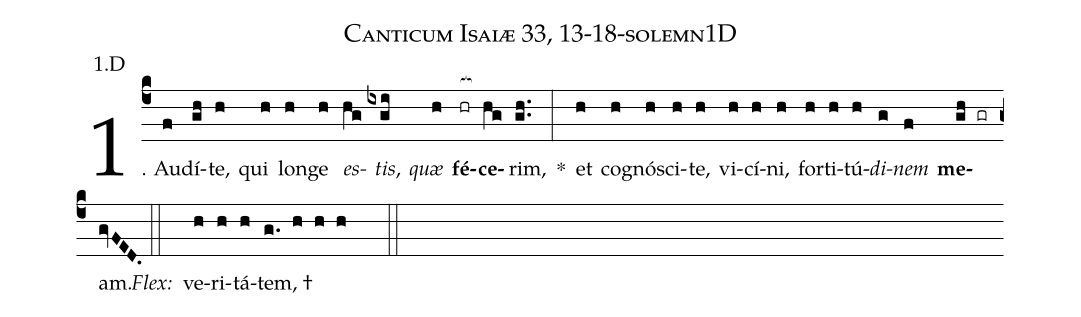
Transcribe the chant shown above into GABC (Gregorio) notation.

name: Canticum Isaiæ 33, 13-18-solemn1D;
annotation: 1.D;
%%
(c4)1. Au(f)dí(gh)te,(h) qui(h) lon(h)ge(h) <i>es</i>(hg)<i>tis</i>,(ixgi) <i>quæ</i>(h) <b>fé</b>(hr[ocb:1{])<b>ce</b>(hg[ocb:0}])rim,(gh..) *(:) et(h) co(h)gnó(h)sci(h)te,(h) vi(h)cí(h)ni,(h) for(h)ti(h)tú(h)<i>di</i>(g)<i>nem</i>(f) <b>me</b>(gh gr)am.(gvFED.) (::)
<i>Flex:</i>()  ve(h)ri(h)tá(h)tem, †(g. h h h  ::)
